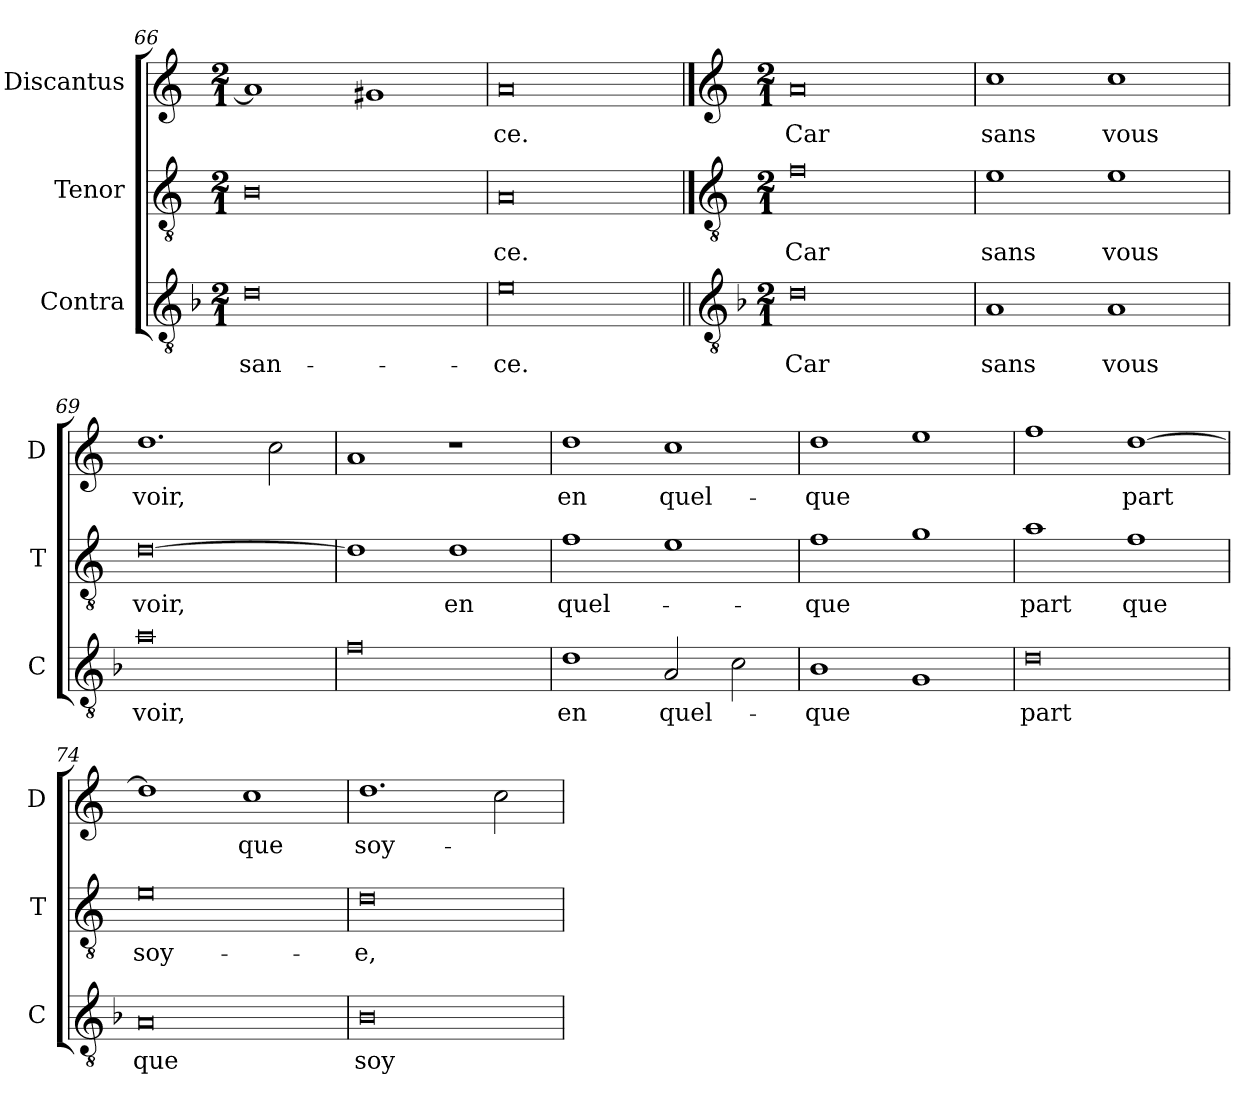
**kern	**text	**kern	**text	**kern	**text
*part3	*part3	*part2	*part2	*part1	*part1
*staff3	*staff3	*staff2	*staff2	*staff1	*staff1
*I"Contra	*	*I"Tenor	*	*I"Discantus	*
*I'C	*	*I'T	*	*I'D	*
*clefGv2	*	*clefGv2	*	*clefG2	*
*k[b-]	*	*k[]	*	*k[]	*
*M2/1	*	*M2/1	*	*M2/1	*
=66	=66	=66	=66	=66	=66
0d	-san-	0B	.	1a]	.
.	.	.	.	1g#X	.
=67	=67	=67	=67	=67	=67
0e	-ce.	0A	-ce.	0a	-ce.
!!LO:LB:g=z
=||	==	==	==	==	==
*clefGv2	*	*clefGv2	*	*clefG2	*
*k[b-]	*	*k[]	*	*k[]	*
*M2/1	*	*M2/1	*	*M2/1	*
0d	Car	0f	Car	0a	Car
=68	=68	=68	=68	=68	=68
1A	sans	1e	sans	1cc	sans
1A	vous	1e	vous	1cc	vous
=69	=69	=69	=69	=69	=69
0a	voir,	[0d	voir,	1.dd	voir,
.	.	.	.	2cc\	.
=70	=70	=70	=70	=70	=70
0f	.	1d]	.	1a	.
.	.	1d	en	1r	.
=71	=71	=71	=71	=71	=71
1d	en	1f	quel-	1dd	en
2A/	quel-	1e	.	1cc	quel-
2c\	.	.	.	.	.
=72	=72	=72	=72	=72	=72
1B-	-que	1f	-que	1dd	-que
1G	.	1g	.	1ee	.
=73	=73	=73	=73	=73	=73
0d	part	1a	part	1ff	.
.	.	1f	que	[1dd	part
=74	=74	=74	=74	=74	=74
0A	que	0e	soy-	1dd]	.
.	.	.	.	1cc	que
=75	=75	=75	=75	=75	=75
0B-	soy-	0d	-e,	1.dd	soy-
.	.	.	.	2cc\	.
=	=	=	=	=	=
*-	*-	*-	*-	*-	*-
